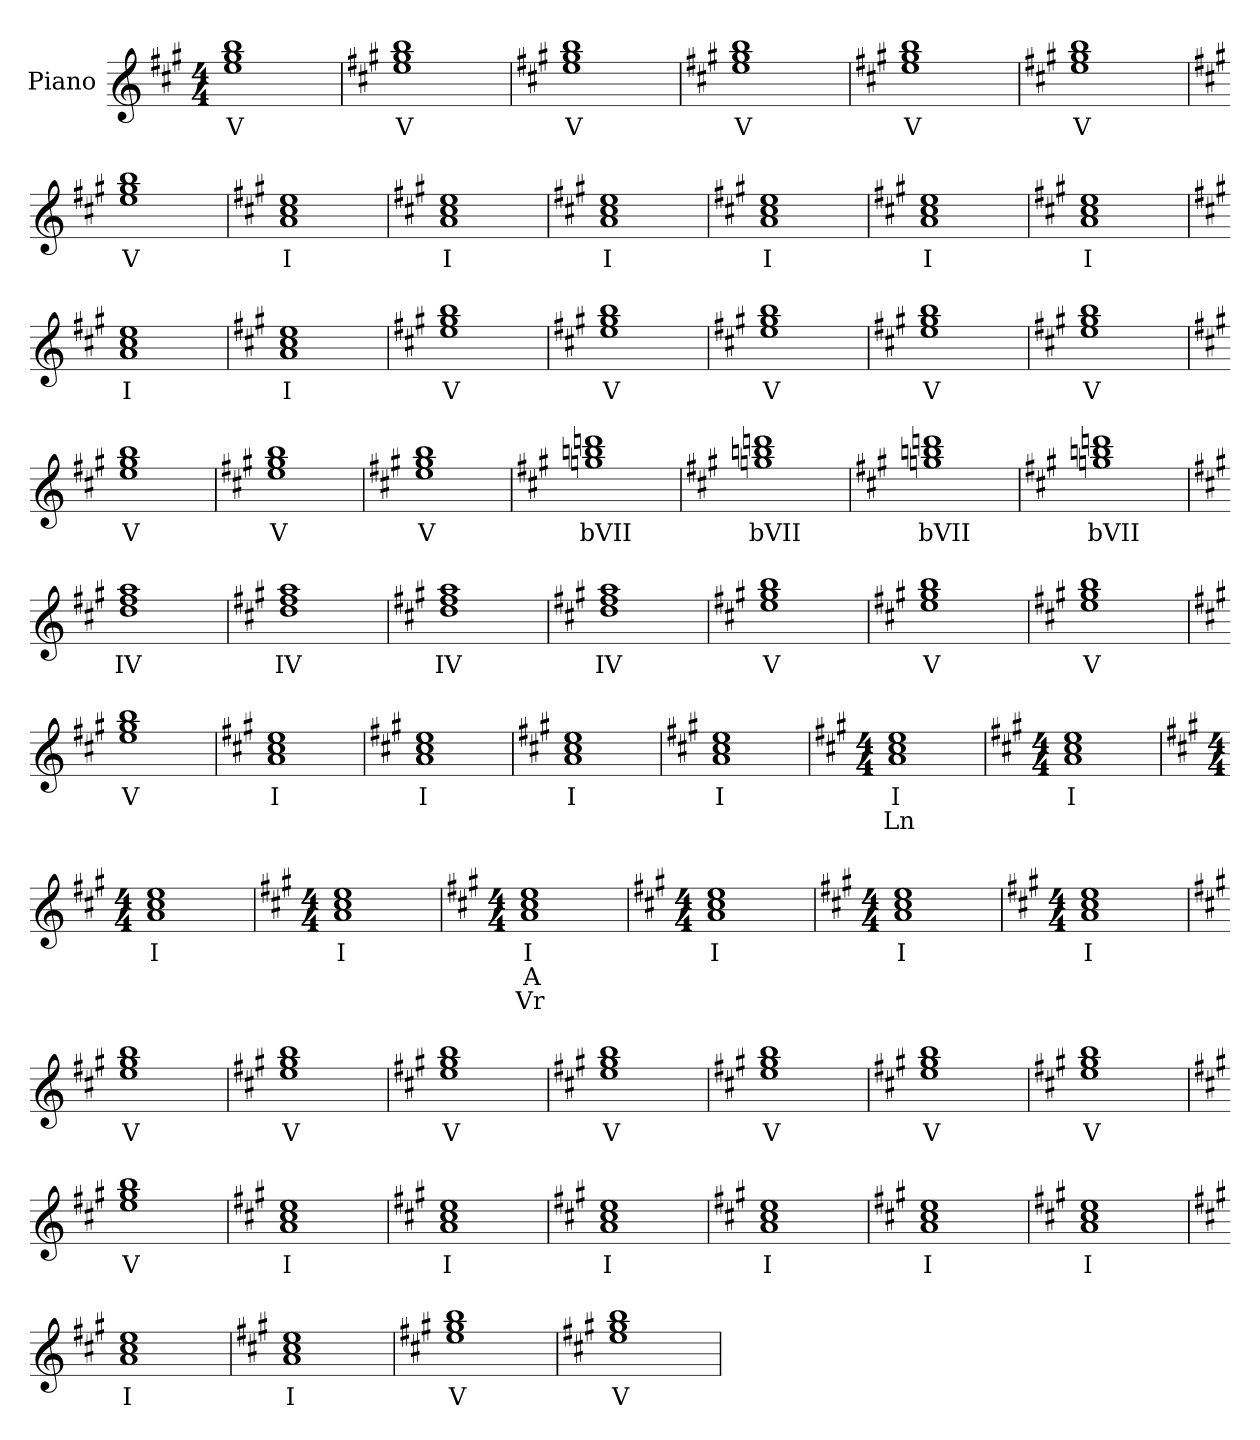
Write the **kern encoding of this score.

**kern	**text	**text	**text
*part1	*part1	*part1	*part1
*staff1	*staff1	*staff1	*staff1
*I"Piano	*	*	*
*I'Pno	*	*	*
*k[f#c#g#]	*	*	*
*A:	*	*	*
*M4/4	*	*	*
=	=	=	=
1ee 1gg# 1bb	V	.	.
=	=	=	=
*k[f#c#g#]	*	*	*
*A:	*	*	*
1ee 1gg# 1bb	V	.	.
=	=	=	=
*k[f#c#g#]	*	*	*
*A:	*	*	*
1ee 1gg# 1bb	V	.	.
=	=	=	=
*k[f#c#g#]	*	*	*
*A:	*	*	*
1ee 1gg# 1bb	V	.	.
=	=	=	=
*k[f#c#g#]	*	*	*
*A:	*	*	*
1ee 1gg# 1bb	V	.	.
=	=	=	=
*k[f#c#g#]	*	*	*
*A:	*	*	*
1ee 1gg# 1bb	V	.	.
=	=	=	=
*k[f#c#g#]	*	*	*
*A:	*	*	*
1ee 1gg# 1bb	V	.	.
=	=	=	=
*k[f#c#g#]	*	*	*
*A:	*	*	*
1a 1cc# 1ee	I	.	.
=	=	=	=
*k[f#c#g#]	*	*	*
*A:	*	*	*
1a 1cc# 1ee	I	.	.
=	=	=	=
*k[f#c#g#]	*	*	*
*A:	*	*	*
1a 1cc# 1ee	I	.	.
=	=	=	=
*k[f#c#g#]	*	*	*
*A:	*	*	*
1a 1cc# 1ee	I	.	.
=	=	=	=
*k[f#c#g#]	*	*	*
*A:	*	*	*
1a 1cc# 1ee	I	.	.
=	=	=	=
*k[f#c#g#]	*	*	*
*A:	*	*	*
1a 1cc# 1ee	I	.	.
=	=	=	=
*k[f#c#g#]	*	*	*
*A:	*	*	*
1a 1cc# 1ee	I	.	.
=	=	=	=
*k[f#c#g#]	*	*	*
*A:	*	*	*
1a 1cc# 1ee	I	.	.
=	=	=	=
*k[f#c#g#]	*	*	*
*A:	*	*	*
1ee 1gg# 1bb	V	.	.
=	=	=	=
*k[f#c#g#]	*	*	*
*A:	*	*	*
1ee 1gg# 1bb	V	.	.
=	=	=	=
*k[f#c#g#]	*	*	*
*A:	*	*	*
1ee 1gg# 1bb	V	.	.
=	=	=	=
*k[f#c#g#]	*	*	*
*A:	*	*	*
1ee 1gg# 1bb	V	.	.
=	=	=	=
*k[f#c#g#]	*	*	*
*A:	*	*	*
1ee 1gg# 1bb	V	.	.
=	=	=	=
*k[f#c#g#]	*	*	*
*A:	*	*	*
1ee 1gg# 1bb	V	.	.
=	=	=	=
*k[f#c#g#]	*	*	*
*A:	*	*	*
1ee 1gg# 1bb	V	.	.
=	=	=	=
*k[f#c#g#]	*	*	*
*A:	*	*	*
1ee 1gg# 1bb	V	.	.
=	=	=	=
*k[f#c#g#]	*	*	*
*A:	*	*	*
1ggn 1bbn 1dddn	bVII	.	.
=	=	=	=
*k[f#c#g#]	*	*	*
*A:	*	*	*
1ggn 1bbn 1dddn	bVII	.	.
=	=	=	=
*k[f#c#g#]	*	*	*
*A:	*	*	*
1ggn 1bbn 1dddn	bVII	.	.
=	=	=	=
*k[f#c#g#]	*	*	*
*A:	*	*	*
1ggn 1bbn 1dddn	bVII	.	.
=	=	=	=
*k[f#c#g#]	*	*	*
*A:	*	*	*
1dd 1ff# 1aa	IV	.	.
=	=	=	=
*k[f#c#g#]	*	*	*
*A:	*	*	*
1dd 1ff# 1aa	IV	.	.
=	=	=	=
*k[f#c#g#]	*	*	*
*A:	*	*	*
1dd 1ff# 1aa	IV	.	.
=	=	=	=
*k[f#c#g#]	*	*	*
*A:	*	*	*
1dd 1ff# 1aa	IV	.	.
=	=	=	=
*k[f#c#g#]	*	*	*
*A:	*	*	*
1ee 1gg# 1bb	V	.	.
=	=	=	=
*k[f#c#g#]	*	*	*
*A:	*	*	*
1ee 1gg# 1bb	V	.	.
=	=	=	=
*k[f#c#g#]	*	*	*
*A:	*	*	*
1ee 1gg# 1bb	V	.	.
=	=	=	=
*k[f#c#g#]	*	*	*
*A:	*	*	*
1ee 1gg# 1bb	V	.	.
=	=	=	=
*k[f#c#g#]	*	*	*
*A:	*	*	*
1a 1cc# 1ee	I	.	.
=	=	=	=
*k[f#c#g#]	*	*	*
*A:	*	*	*
1a 1cc# 1ee	I	.	.
=	=	=	=
*k[f#c#g#]	*	*	*
*A:	*	*	*
1a 1cc# 1ee	I	.	.
=	=	=	=
*k[f#c#g#]	*	*	*
*A:	*	*	*
1a 1cc# 1ee	I	.	.
=	=	=	=
*k[f#c#g#]	*	*	*
*A:	*	*	*
*M4/4	*	*	*
1a 1cc# 1ee	I	Ln	.
=	=	=	=
*k[f#c#g#]	*	*	*
*A:	*	*	*
*M4/4	*	*	*
1a 1cc# 1ee	I	.	.
=	=	=	=
*k[f#c#g#]	*	*	*
*A:	*	*	*
*M4/4	*	*	*
1a 1cc# 1ee	I	.	.
=	=	=	=
*k[f#c#g#]	*	*	*
*A:	*	*	*
*M4/4	*	*	*
1a 1cc# 1ee	I	.	.
=	=	=	=
*k[f#c#g#]	*	*	*
*A:	*	*	*
*M4/4	*	*	*
1a 1cc# 1ee	I	A	Vr
=	=	=	=
*k[f#c#g#]	*	*	*
*A:	*	*	*
*M4/4	*	*	*
1a 1cc# 1ee	I	.	.
=	=	=	=
*k[f#c#g#]	*	*	*
*A:	*	*	*
*M4/4	*	*	*
1a 1cc# 1ee	I	.	.
=	=	=	=
*k[f#c#g#]	*	*	*
*A:	*	*	*
*M4/4	*	*	*
1a 1cc# 1ee	I	.	.
=	=	=	=
*k[f#c#g#]	*	*	*
*A:	*	*	*
1ee 1gg# 1bb	V	.	.
=	=	=	=
*k[f#c#g#]	*	*	*
*A:	*	*	*
1ee 1gg# 1bb	V	.	.
=	=	=	=
*k[f#c#g#]	*	*	*
*A:	*	*	*
1ee 1gg# 1bb	V	.	.
=	=	=	=
*k[f#c#g#]	*	*	*
*A:	*	*	*
1ee 1gg# 1bb	V	.	.
=	=	=	=
*k[f#c#g#]	*	*	*
*A:	*	*	*
1ee 1gg# 1bb	V	.	.
=	=	=	=
*k[f#c#g#]	*	*	*
*A:	*	*	*
1ee 1gg# 1bb	V	.	.
=	=	=	=
*k[f#c#g#]	*	*	*
*A:	*	*	*
1ee 1gg# 1bb	V	.	.
=	=	=	=
*k[f#c#g#]	*	*	*
*A:	*	*	*
1ee 1gg# 1bb	V	.	.
=	=	=	=
*k[f#c#g#]	*	*	*
*A:	*	*	*
1a 1cc# 1ee	I	.	.
=	=	=	=
*k[f#c#g#]	*	*	*
*A:	*	*	*
1a 1cc# 1ee	I	.	.
=	=	=	=
*k[f#c#g#]	*	*	*
*A:	*	*	*
1a 1cc# 1ee	I	.	.
=	=	=	=
*k[f#c#g#]	*	*	*
*A:	*	*	*
1a 1cc# 1ee	I	.	.
=	=	=	=
*k[f#c#g#]	*	*	*
*A:	*	*	*
1a 1cc# 1ee	I	.	.
=	=	=	=
*k[f#c#g#]	*	*	*
*A:	*	*	*
1a 1cc# 1ee	I	.	.
=	=	=	=
*k[f#c#g#]	*	*	*
*A:	*	*	*
1a 1cc# 1ee	I	.	.
=	=	=	=
*k[f#c#g#]	*	*	*
*A:	*	*	*
1a 1cc# 1ee	I	.	.
=	=	=	=
*k[f#c#g#]	*	*	*
*A:	*	*	*
1ee 1gg# 1bb	V	.	.
=	=	=	=
*k[f#c#g#]	*	*	*
*A:	*	*	*
1ee 1gg# 1bb	V	.	.
=	=	=	=
*-	*-	*-	*-
